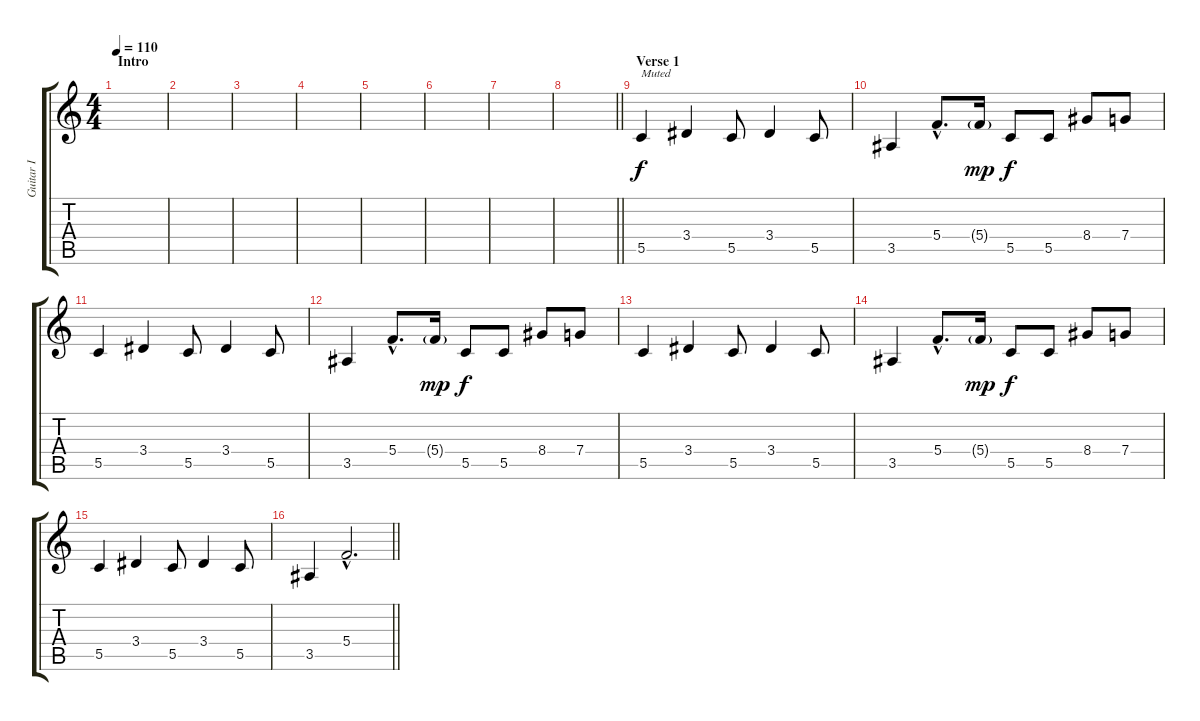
\track ("Guitar I" "Guitar I") {instrument distortionguitar}
\staff {score tabs}
\tuning (D4 A3 F3 C3 G2 C2) {hide}
\ts (4 4)
\section ("" "Intro")
\tempo 110
\clef g2
\ks c
|
|
|
|
|
|
|
\barLineRight lightlight
|
\section ("" "Verse 1")
5.5.4{txt "Muted" volume 10 instrument electricguitarmuted} 3.4.4 5.5.8 3.4.4 5.5.8 |
3.5.4 5.4{hac}.8{d} 5.4{g}.16{dy mp} 5.5.8{dy f} 5.5.8 8.4.8 7.4.8 |
5.5.4 3.4.4 5.5.8 3.4.4 5.5.8 |
3.5.4 5.4{hac}.8{d} 5.4{g}.16{dy mp} 5.5.8{dy f} 5.5.8 8.4.8 7.4.8 |
5.5.4 3.4.4 5.5.8 3.4.4 5.5.8 |
3.5.4 5.4{hac}.8{d} 5.4{g}.16{dy mp} 5.5.8{dy f} 5.5.8 8.4.8 7.4.8 |
5.5.4 3.4.4 5.5.8 3.4.4 5.5.8 |
\barLineRight lightlight
3.5.4 5.4{hac}.2{d}
